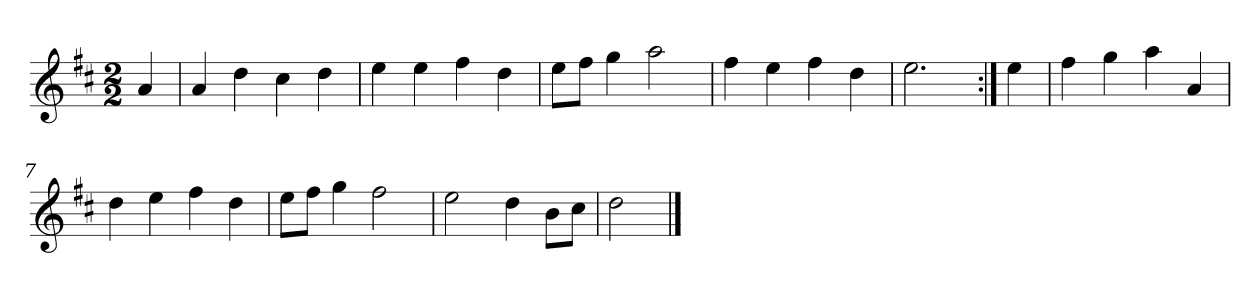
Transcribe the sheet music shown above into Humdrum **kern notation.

**kern
*part1
*staff1
*clefG2
*k[f#c#]
*D:
*M2/2
*MM120
=
4a
=1
4a
4dd
4cc#
4dd
=2
4ee
4ee
4ff#
4dd
=3
8ee\L
8ff#\J
4gg
2aa
=4
4ff#
4ee
4ff#
4dd
=5
2.ee
=:|!
4ee
=6
4ff#
4gg
4aa
4a
=7
4dd
4ee
4ff#
4dd
=8
8ee\L
8ff#\J
4gg
2ff#
=9
2ee
4dd
8b\L
8cc#\J
=10
2dd
==
*-
